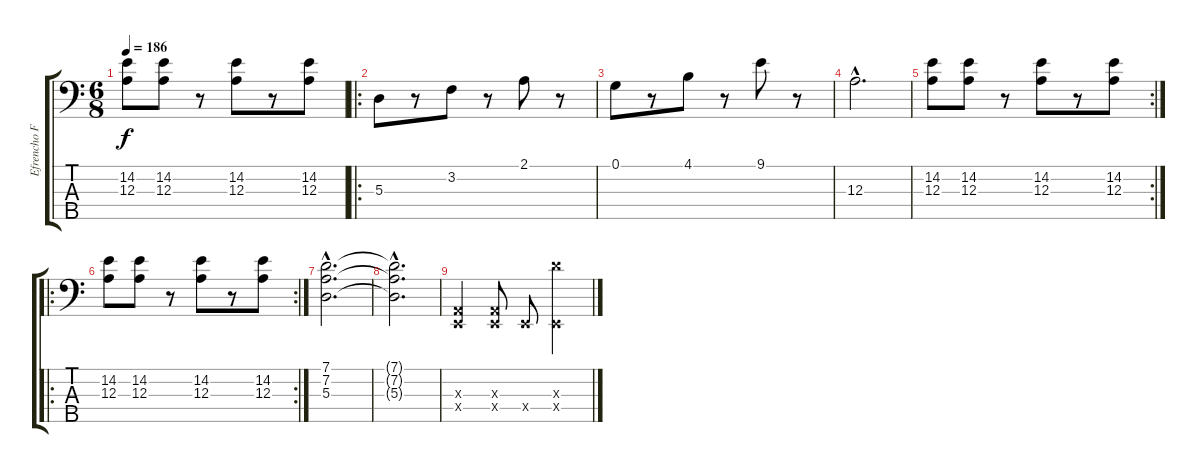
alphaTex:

\track ("Efrencho FX1" "Efrencho F") {instrument slapbass1}
\staff {score tabs}
\tuning (G2 D2 A1 E1 B0) {hide}
\ts (6 8)
\tempo 186
\clef f4
\ks c
(14.2 12.3).8{dy f} (14.2 12.3).8 r.8 (14.2 12.3).8 r.8 (14.2 12.3).8 |
\ro
5.3.8 r.8 3.2.8 r.8 2.1.8 r.8 |
0.1.8 r.8 4.1.8 r.8 9.1.8 r.8 |
12.3{hac}.2{d} |
\rc 2
(14.2 12.3).8 (14.2 12.3).8 r.8 (14.2 12.3).8 r.8 (14.2 12.3).8 |
\ro
\rc 2
(14.2 12.3).8 (14.2 12.3).8 r.8 (14.2 12.3).8 r.8 (14.2 12.3).8 |
(7.1{hac} 7.2{hac} 5.3{hac}).2{d} |
(7.1{hac t} 7.2{hac t} 5.3{hac t}).2{d} |
(0.3{x} 0.4{x}).4 (0.3{x} 0.4{x}).8 0.4{x}.8 (17.3{x} 0.4{x}).4
